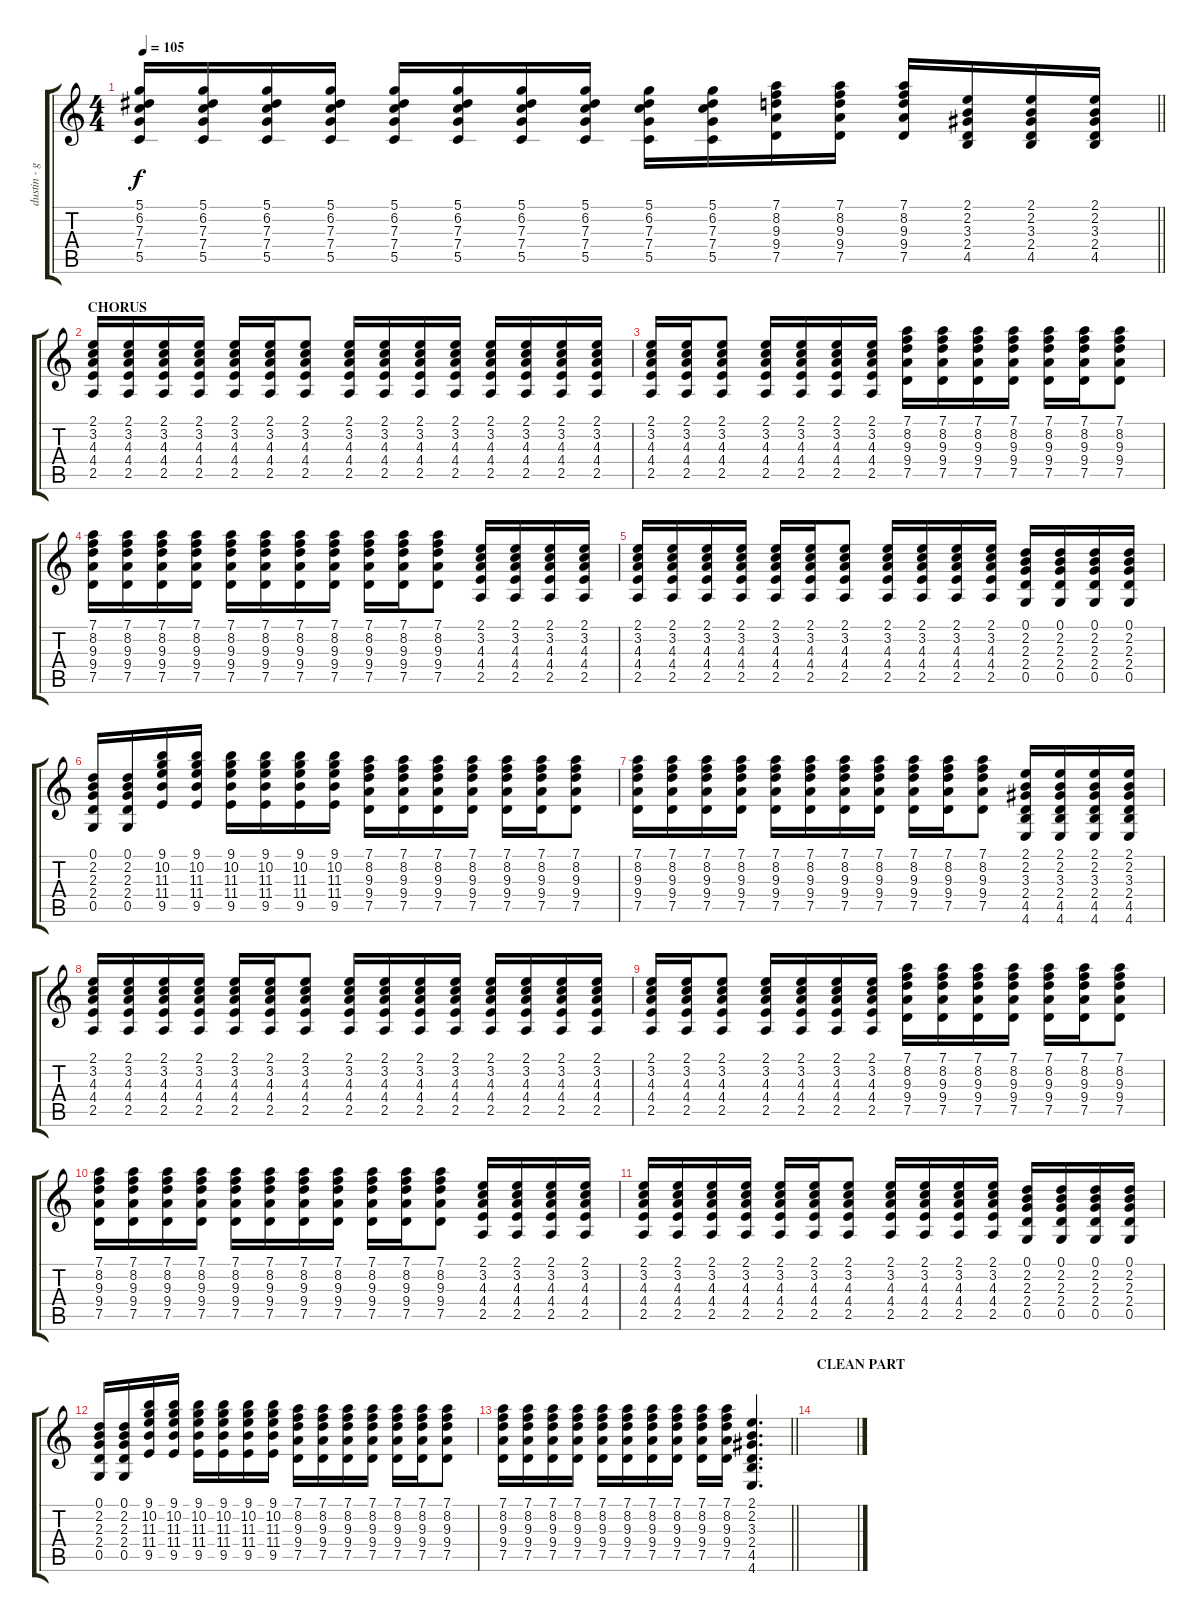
\track ("dustin - guitar 1" "dustin - g") {instrument distortionguitar}
\staff {score tabs}
\tuning (D4 A3 F3 C3 G2 C2) {hide}
\ts (4 4)
\tempo 105
\clef g2
\barLineRight lightlight
\ks c
(5.1 6.2 7.3 7.4 5.5).16{dy f} (5.1 6.2 7.3 7.4 5.5).16 (5.1 6.2 7.3 7.4 5.5).16 (5.1 6.2 7.3 7.4 5.5).16 (5.1 6.2 7.3 7.4 5.5).16 (5.1 6.2 7.3 7.4 5.5).16 (5.1 6.2 7.3 7.4 5.5).16 (5.1 6.2 7.3 7.4 5.5).16 (5.1 6.2 7.3 7.4 5.5).16 (5.1 6.2 7.3 7.4 5.5).16 (7.1 8.2 9.3 9.4 7.5).16 (7.1 8.2 9.3 9.4 7.5).16 (7.1 8.2 9.3 9.4 7.5).16 (2.1 2.2 3.3 2.4 4.5).16 (2.1 2.2 3.3 2.4 4.5).16 (2.1 2.2 3.3 2.4 4.5).16 |
\section ("" "CHORUS")
(2.1 3.2 4.3 4.4 2.5).16 (2.1 3.2 4.3 4.4 2.5).16 (2.1 3.2 4.3 4.4 2.5).16 (2.1 3.2 4.3 4.4 2.5).16 (2.1 3.2 4.3 4.4 2.5).16 (2.1 3.2 4.3 4.4 2.5).16 (2.1 3.2 4.3 4.4 2.5).8 (2.1 3.2 4.3 4.4 2.5).16 (2.1 3.2 4.3 4.4 2.5).16 (2.1 3.2 4.3 4.4 2.5).16 (2.1 3.2 4.3 4.4 2.5).16 (2.1 3.2 4.3 4.4 2.5).16 (2.1 3.2 4.3 4.4 2.5).16 (2.1 3.2 4.3 4.4 2.5).16 (2.1 3.2 4.3 4.4 2.5).16 |
(2.1 3.2 4.3 4.4 2.5).16 (2.1 3.2 4.3 4.4 2.5).16 (2.1 3.2 4.3 4.4 2.5).8 (2.1 3.2 4.3 4.4 2.5).16 (2.1 3.2 4.3 4.4 2.5).16 (2.1 3.2 4.3 4.4 2.5).16 (2.1 3.2 4.3 4.4 2.5).16 (7.1 8.2 9.3 9.4 7.5).16 (7.1 8.2 9.3 9.4 7.5).16 (7.1 8.2 9.3 9.4 7.5).16 (7.1 8.2 9.3 9.4 7.5).16 (7.1 8.2 9.3 9.4 7.5).16 (7.1 8.2 9.3 9.4 7.5).16 (7.1 8.2 9.3 9.4 7.5).8 |
(7.1 8.2 9.3 9.4 7.5).16 (7.1 8.2 9.3 9.4 7.5).16 (7.1 8.2 9.3 9.4 7.5).16 (7.1 8.2 9.3 9.4 7.5).16 (7.1 8.2 9.3 9.4 7.5).16 (7.1 8.2 9.3 9.4 7.5).16 (7.1 8.2 9.3 9.4 7.5).16 (7.1 8.2 9.3 9.4 7.5).16 (7.1 8.2 9.3 9.4 7.5).16 (7.1 8.2 9.3 9.4 7.5).16 (7.1 8.2 9.3 9.4 7.5).8 (2.1 3.2 4.3 4.4 2.5).16 (2.1 3.2 4.3 4.4 2.5).16 (2.1 3.2 4.3 4.4 2.5).16 (2.1 3.2 4.3 4.4 2.5).16 |
(2.1 3.2 4.3 4.4 2.5).16 (2.1 3.2 4.3 4.4 2.5).16 (2.1 3.2 4.3 4.4 2.5).16 (2.1 3.2 4.3 4.4 2.5).16 (2.1 3.2 4.3 4.4 2.5).16 (2.1 3.2 4.3 4.4 2.5).16 (2.1 3.2 4.3 4.4 2.5).8 (2.1 3.2 4.3 4.4 2.5).16 (2.1 3.2 4.3 4.4 2.5).16 (2.1 3.2 4.3 4.4 2.5).16 (2.1 3.2 4.3 4.4 2.5).16 (0.1 2.2 2.3 2.4 0.5).16 (0.1 2.2 2.3 2.4 0.5).16 (0.1 2.2 2.3 2.4 0.5).16 (0.1 2.2 2.3 2.4 0.5).16 |
(0.1 2.2 2.3 2.4 0.5).16 (0.1 2.2 2.3 2.4 0.5).16 (9.1 10.2 11.3 11.4 9.5).16 (9.1 10.2 11.3 11.4 9.5).16 (9.1 10.2 11.3 11.4 9.5).16 (9.1 10.2 11.3 11.4 9.5).16 (9.1 10.2 11.3 11.4 9.5).16 (9.1 10.2 11.3 11.4 9.5).16 (7.1 8.2 9.3 9.4 7.5).16 (7.1 8.2 9.3 9.4 7.5).16 (7.1 8.2 9.3 9.4 7.5).16 (7.1 8.2 9.3 9.4 7.5).16 (7.1 8.2 9.3 9.4 7.5).16 (7.1 8.2 9.3 9.4 7.5).16 (7.1 8.2 9.3 9.4 7.5).8 |
(7.1 8.2 9.3 9.4 7.5).16 (7.1 8.2 9.3 9.4 7.5).16 (7.1 8.2 9.3 9.4 7.5).16 (7.1 8.2 9.3 9.4 7.5).16 (7.1 8.2 9.3 9.4 7.5).16 (7.1 8.2 9.3 9.4 7.5).16 (7.1 8.2 9.3 9.4 7.5).16 (7.1 8.2 9.3 9.4 7.5).16 (7.1 8.2 9.3 9.4 7.5).16 (7.1 8.2 9.3 9.4 7.5).16 (7.1 8.2 9.3 9.4 7.5).8 (2.1 2.2 3.3 2.4 4.5 4.6).16 (2.1 2.2 3.3 2.4 4.5 4.6).16 (2.1 2.2 3.3 2.4 4.5 4.6).16 (2.1 2.2 3.3 2.4 4.5 4.6).16 |
(2.1 3.2 4.3 4.4 2.5).16 (2.1 3.2 4.3 4.4 2.5).16 (2.1 3.2 4.3 4.4 2.5).16 (2.1 3.2 4.3 4.4 2.5).16 (2.1 3.2 4.3 4.4 2.5).16 (2.1 3.2 4.3 4.4 2.5).16 (2.1 3.2 4.3 4.4 2.5).8 (2.1 3.2 4.3 4.4 2.5).16 (2.1 3.2 4.3 4.4 2.5).16 (2.1 3.2 4.3 4.4 2.5).16 (2.1 3.2 4.3 4.4 2.5).16 (2.1 3.2 4.3 4.4 2.5).16 (2.1 3.2 4.3 4.4 2.5).16 (2.1 3.2 4.3 4.4 2.5).16 (2.1 3.2 4.3 4.4 2.5).16 |
(2.1 3.2 4.3 4.4 2.5).16 (2.1 3.2 4.3 4.4 2.5).16 (2.1 3.2 4.3 4.4 2.5).8 (2.1 3.2 4.3 4.4 2.5).16 (2.1 3.2 4.3 4.4 2.5).16 (2.1 3.2 4.3 4.4 2.5).16 (2.1 3.2 4.3 4.4 2.5).16 (7.1 8.2 9.3 9.4 7.5).16 (7.1 8.2 9.3 9.4 7.5).16 (7.1 8.2 9.3 9.4 7.5).16 (7.1 8.2 9.3 9.4 7.5).16 (7.1 8.2 9.3 9.4 7.5).16 (7.1 8.2 9.3 9.4 7.5).16 (7.1 8.2 9.3 9.4 7.5).8 |
(7.1 8.2 9.3 9.4 7.5).16 (7.1 8.2 9.3 9.4 7.5).16 (7.1 8.2 9.3 9.4 7.5).16 (7.1 8.2 9.3 9.4 7.5).16 (7.1 8.2 9.3 9.4 7.5).16 (7.1 8.2 9.3 9.4 7.5).16 (7.1 8.2 9.3 9.4 7.5).16 (7.1 8.2 9.3 9.4 7.5).16 (7.1 8.2 9.3 9.4 7.5).16 (7.1 8.2 9.3 9.4 7.5).16 (7.1 8.2 9.3 9.4 7.5).8 (2.1 3.2 4.3 4.4 2.5).16 (2.1 3.2 4.3 4.4 2.5).16 (2.1 3.2 4.3 4.4 2.5).16 (2.1 3.2 4.3 4.4 2.5).16 |
(2.1 3.2 4.3 4.4 2.5).16 (2.1 3.2 4.3 4.4 2.5).16 (2.1 3.2 4.3 4.4 2.5).16 (2.1 3.2 4.3 4.4 2.5).16 (2.1 3.2 4.3 4.4 2.5).16 (2.1 3.2 4.3 4.4 2.5).16 (2.1 3.2 4.3 4.4 2.5).8 (2.1 3.2 4.3 4.4 2.5).16 (2.1 3.2 4.3 4.4 2.5).16 (2.1 3.2 4.3 4.4 2.5).16 (2.1 3.2 4.3 4.4 2.5).16 (0.1 2.2 2.3 2.4 0.5).16 (0.1 2.2 2.3 2.4 0.5).16 (0.1 2.2 2.3 2.4 0.5).16 (0.1 2.2 2.3 2.4 0.5).16 |
(0.1 2.2 2.3 2.4 0.5).16 (0.1 2.2 2.3 2.4 0.5).16 (9.1 10.2 11.3 11.4 9.5).16 (9.1 10.2 11.3 11.4 9.5).16 (9.1 10.2 11.3 11.4 9.5).16 (9.1 10.2 11.3 11.4 9.5).16 (9.1 10.2 11.3 11.4 9.5).16 (9.1 10.2 11.3 11.4 9.5).16 (7.1 8.2 9.3 9.4 7.5).16 (7.1 8.2 9.3 9.4 7.5).16 (7.1 8.2 9.3 9.4 7.5).16 (7.1 8.2 9.3 9.4 7.5).16 (7.1 8.2 9.3 9.4 7.5).16 (7.1 8.2 9.3 9.4 7.5).16 (7.1 8.2 9.3 9.4 7.5).8 |
\barLineRight lightlight
(7.1 8.2 9.3 9.4 7.5).16 (7.1 8.2 9.3 9.4 7.5).16 (7.1 8.2 9.3 9.4 7.5).16 (7.1 8.2 9.3 9.4 7.5).16 (7.1 8.2 9.3 9.4 7.5).16 (7.1 8.2 9.3 9.4 7.5).16 (7.1 8.2 9.3 9.4 7.5).16 (7.1 8.2 9.3 9.4 7.5).16 (7.1 8.2 9.3 9.4 7.5).16 (7.1 8.2 9.3 9.4 7.5).16 (2.1 2.2 3.3 2.4 4.5 4.6).4{d} |
\section ("" "CLEAN PART")
